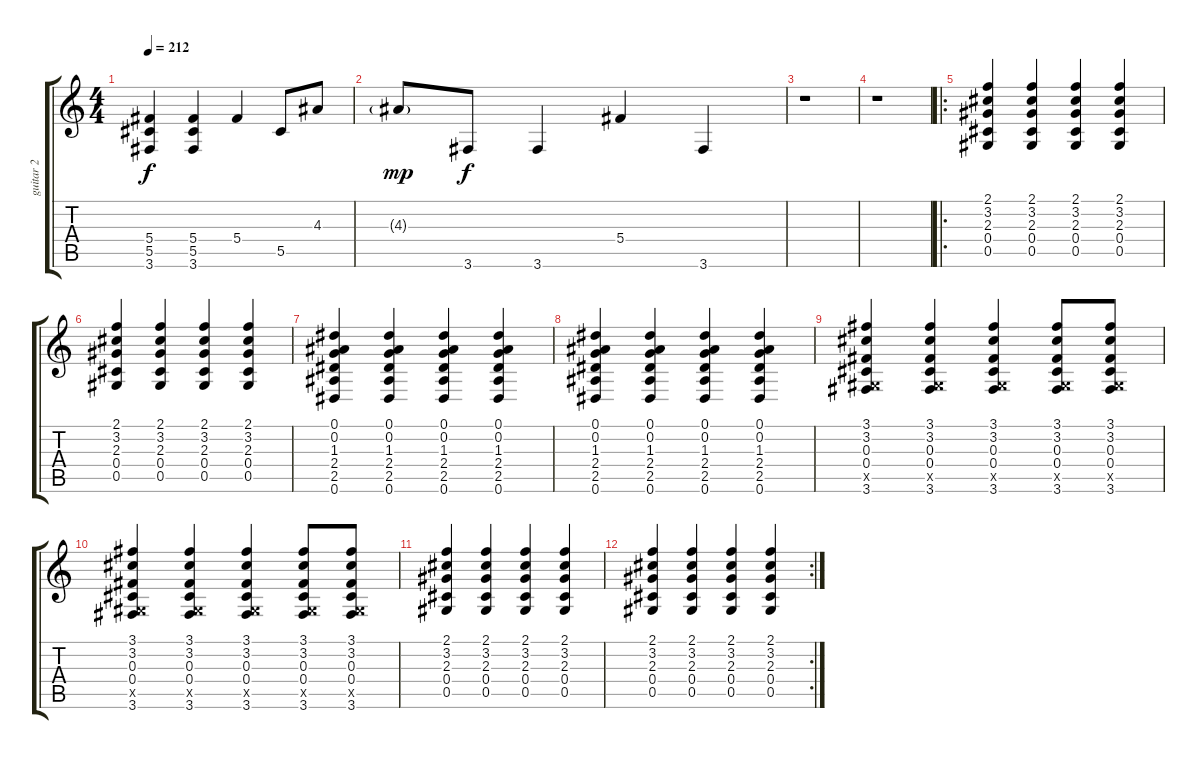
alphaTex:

\track ("guitar 2" "guitar 2") {instrument distortionguitar}
\staff {score tabs}
\tuning (Eb4 Bb3 Gb3 Db3 Ab2 Eb2) {hide}
\ts (4 4)
\tempo 212
\clef g2
\ks c
(5.4 5.5 3.6).4{dy f} (5.4 5.5 3.6).4 5.4.4 5.5.8 4.3.8 |
4.3{g}.8{dy mp} 3.6.8{dy f} 3.6.4 5.4.4 3.6.4 |
r.1 |
r.1 |
\ro
(2.1 3.2 2.3 0.4 0.5).4 (2.1 3.2 2.3 0.4 0.5).4 (2.1 3.2 2.3 0.4 0.5).4 (2.1 3.2 2.3 0.4 0.5).4 |
(2.1 3.2 2.3 0.4 0.5).4 (2.1 3.2 2.3 0.4 0.5).4 (2.1 3.2 2.3 0.4 0.5).4 (2.1 3.2 2.3 0.4 0.5).4 |
(0.1 0.2 1.3 2.4 2.5 0.6).4 (0.1 0.2 1.3 2.4 2.5 0.6).4 (0.1 0.2 1.3 2.4 2.5 0.6).4 (0.1 0.2 1.3 2.4 2.5 0.6).4 |
(0.1 0.2 1.3 2.4 2.5 0.6).4 (0.1 0.2 1.3 2.4 2.5 0.6).4 (0.1 0.2 1.3 2.4 2.5 0.6).4 (0.1 0.2 1.3 2.4 2.5 0.6).4 |
(3.1 3.2 0.3 0.4 0.5{x} 3.6).4 (3.1 3.2 0.3 0.4 0.5{x} 3.6).4 (3.1 3.2 0.3 0.4 0.5{x} 3.6).4 (3.1 3.2 0.3 0.4 0.5{x} 3.6).8 (3.1 3.2 0.3 0.4 0.5{x} 3.6).8 |
(3.1 3.2 0.3 0.4 0.5{x} 3.6).4 (3.1 3.2 0.3 0.4 0.5{x} 3.6).4 (3.1 3.2 0.3 0.4 0.5{x} 3.6).4 (3.1 3.2 0.3 0.4 0.5{x} 3.6).8 (3.1 3.2 0.3 0.4 0.5{x} 3.6).8 |
(2.1 3.2 2.3 0.4 0.5).4 (2.1 3.2 2.3 0.4 0.5).4 (2.1 3.2 2.3 0.4 0.5).4 (2.1 3.2 2.3 0.4 0.5).4 |
\rc 2
(2.1 3.2 2.3 0.4 0.5).4 (2.1 3.2 2.3 0.4 0.5).4 (2.1 3.2 2.3 0.4 0.5).4 (2.1 3.2 2.3 0.4 0.5).4
